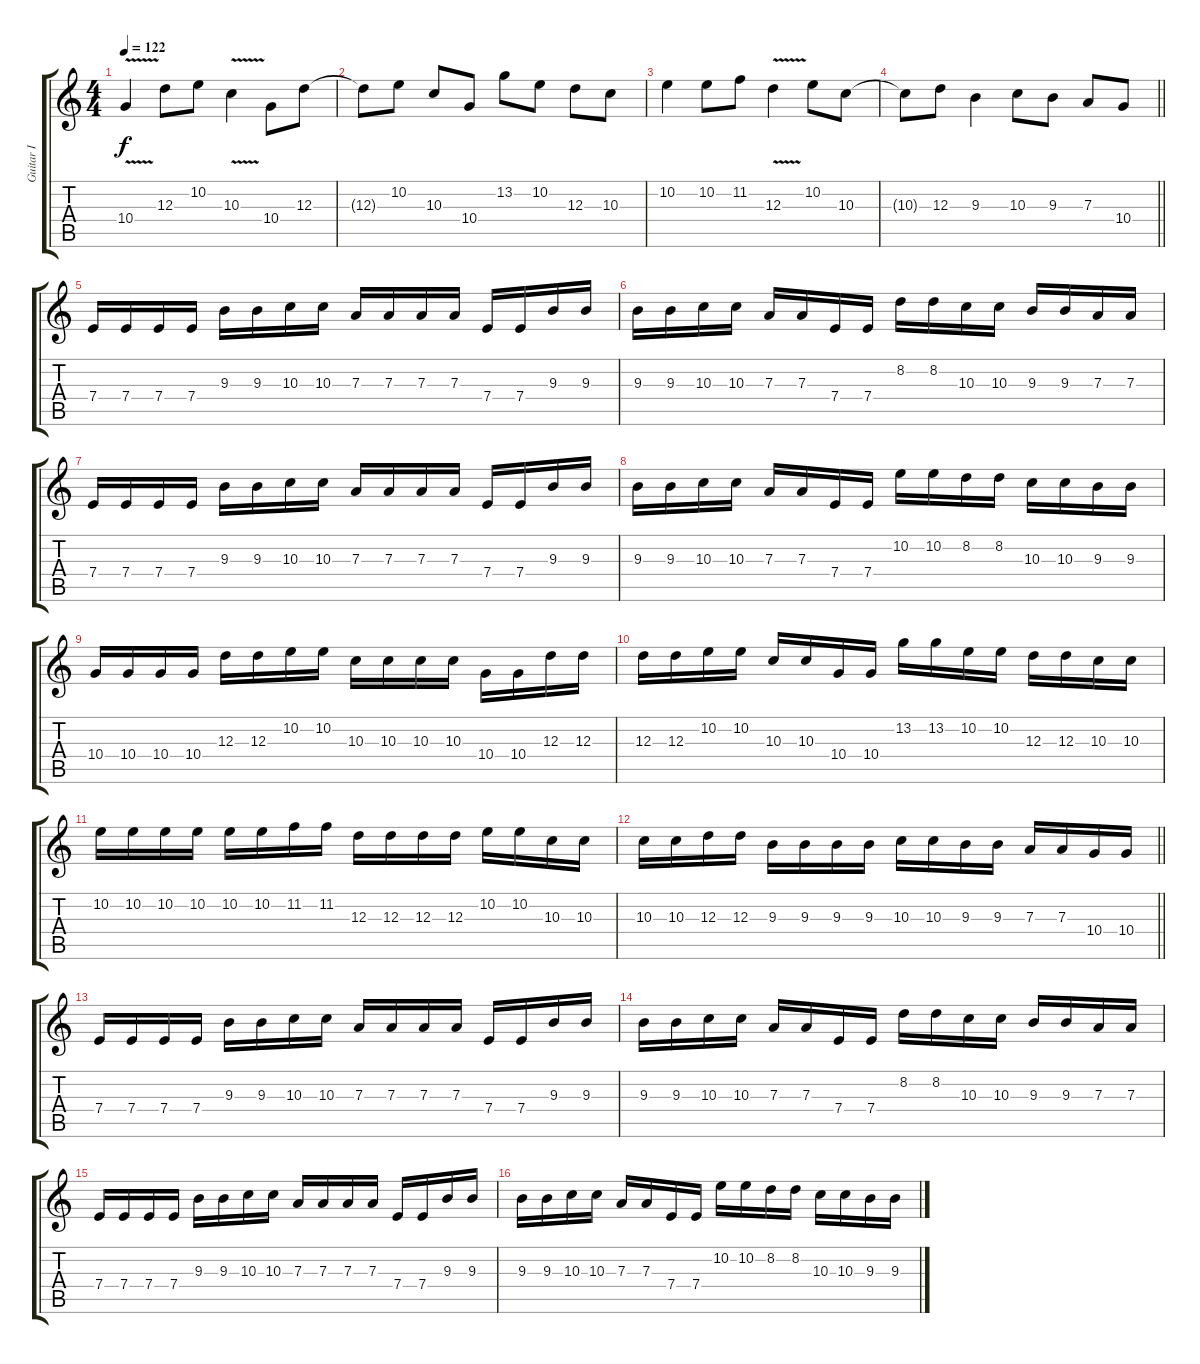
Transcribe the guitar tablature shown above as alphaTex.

\track ("Guitar I" "Guitar I") {instrument distortionguitar}
\staff {score tabs}
\tuning (B3 Gb3 D3 A2 E2 B1) {hide}
\ts (4 4)
\tempo 122
\clef g2
\ks c
10.4{v}.4{dy f} 12.3.8 10.2.8 10.3{v}.4 10.4.8 12.3.8 |
12.3{t}.8 10.2.8 10.3.8 10.4.8 13.2.8 10.2.8 12.3.8 10.3.8 |
10.2.4 10.2.8 11.2.8 12.3{v}.4 10.2.8 10.3.8 |
\barLineRight lightlight
10.3{t}.8 12.3.8 9.3.4 10.3.8 9.3.8 7.3.8 10.4.8 |
\section ("" "")
7.4.16 7.4.16 7.4.16 7.4.16 9.3.16 9.3.16 10.3.16 10.3.16 7.3.16 7.3.16 7.3.16 7.3.16 7.4.16 7.4.16 9.3.16 9.3.16 |
9.3.16 9.3.16 10.3.16 10.3.16 7.3.16 7.3.16 7.4.16 7.4.16 8.2.16 8.2.16 10.3.16 10.3.16 9.3.16 9.3.16 7.3.16 7.3.16 |
7.4.16 7.4.16 7.4.16 7.4.16 9.3.16 9.3.16 10.3.16 10.3.16 7.3.16 7.3.16 7.3.16 7.3.16 7.4.16 7.4.16 9.3.16 9.3.16 |
9.3.16 9.3.16 10.3.16 10.3.16 7.3.16 7.3.16 7.4.16 7.4.16 10.2.16 10.2.16 8.2.16 8.2.16 10.3.16 10.3.16 9.3.16 9.3.16 |
10.4.16 10.4.16 10.4.16 10.4.16 12.3.16 12.3.16 10.2.16 10.2.16 10.3.16 10.3.16 10.3.16 10.3.16 10.4.16 10.4.16 12.3.16 12.3.16 |
12.3.16 12.3.16 10.2.16 10.2.16 10.3.16 10.3.16 10.4.16 10.4.16 13.2.16 13.2.16 10.2.16 10.2.16 12.3.16 12.3.16 10.3.16 10.3.16 |
10.2.16 10.2.16 10.2.16 10.2.16 10.2.16 10.2.16 11.2.16 11.2.16 12.3.16 12.3.16 12.3.16 12.3.16 10.2.16 10.2.16 10.3.16 10.3.16 |
\barLineRight lightlight
10.3.16 10.3.16 12.3.16 12.3.16 9.3.16 9.3.16 9.3.16 9.3.16 10.3.16 10.3.16 9.3.16 9.3.16 7.3.16 7.3.16 10.4.16 10.4.16 |
\section ("" "")
7.4.16 7.4.16 7.4.16 7.4.16 9.3.16 9.3.16 10.3.16 10.3.16 7.3.16 7.3.16 7.3.16 7.3.16 7.4.16 7.4.16 9.3.16 9.3.16 |
9.3.16 9.3.16 10.3.16 10.3.16 7.3.16 7.3.16 7.4.16 7.4.16 8.2.16 8.2.16 10.3.16 10.3.16 9.3.16 9.3.16 7.3.16 7.3.16 |
7.4.16 7.4.16 7.4.16 7.4.16 9.3.16 9.3.16 10.3.16 10.3.16 7.3.16 7.3.16 7.3.16 7.3.16 7.4.16 7.4.16 9.3.16 9.3.16 |
9.3.16 9.3.16 10.3.16 10.3.16 7.3.16 7.3.16 7.4.16 7.4.16 10.2.16 10.2.16 8.2.16 8.2.16 10.3.16 10.3.16 9.3.16 9.3.16
